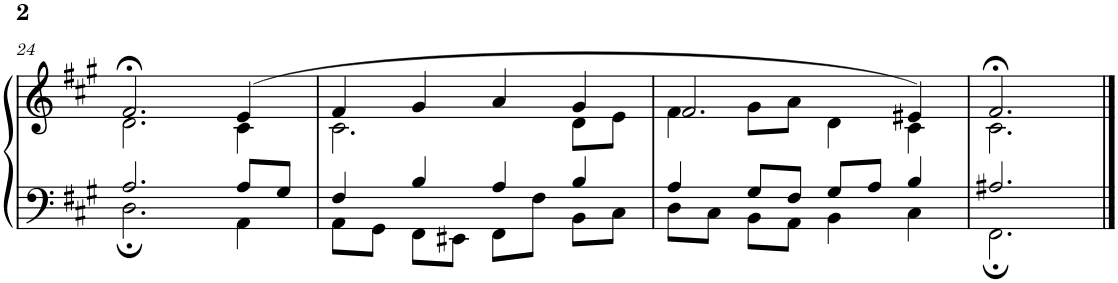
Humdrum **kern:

**kern	**kern
*part1	*part1
*staff2	*staff1
*I"S,A	*
!!LO:PB:g=z
*clefF4	*clefG2
*k[f#c#g#]	*k[f#c#g#]
*M4/4	*M4/4
*met(c)	*met(c)
=24	=24
*^	*^
2.A/	2.D;\	2.f#;</	2.d\
8A/L	4AA\	(>4e/	4c#\
8G#/J	.	.	.
=25	=25	=25	=25
4F#/	8AA\L	4f#/	2.c#\
.	8GG#\J	.	.
4B/	8FF#\L	4g#/	.
.	8EE#X\J	.	.
4A/	8FF#\L	4a/	.
.	8F#\J	.	.
4B/	8BB\L	4g#/	8d\L
.	8C#\J	.	8e\J
=26	=26	=26	=26
4A/	8D\L	2.f#/	4f#\
.	8C#\J	.	.
8G#/L	8BB\L	.	8g#\L
8F#/J	8AA\J	.	8a\J
8G#/L	4BB\	.	4d\
8A/J	.	.	.
4B/	4C#\	4e#X/)	4c#\
=27	=27	=27	=27
2.A#X/	2.FF#;\	2.f#;</	2.c#\
*v	*v	*	*
*	*v	*v
==	==
*-	*-
